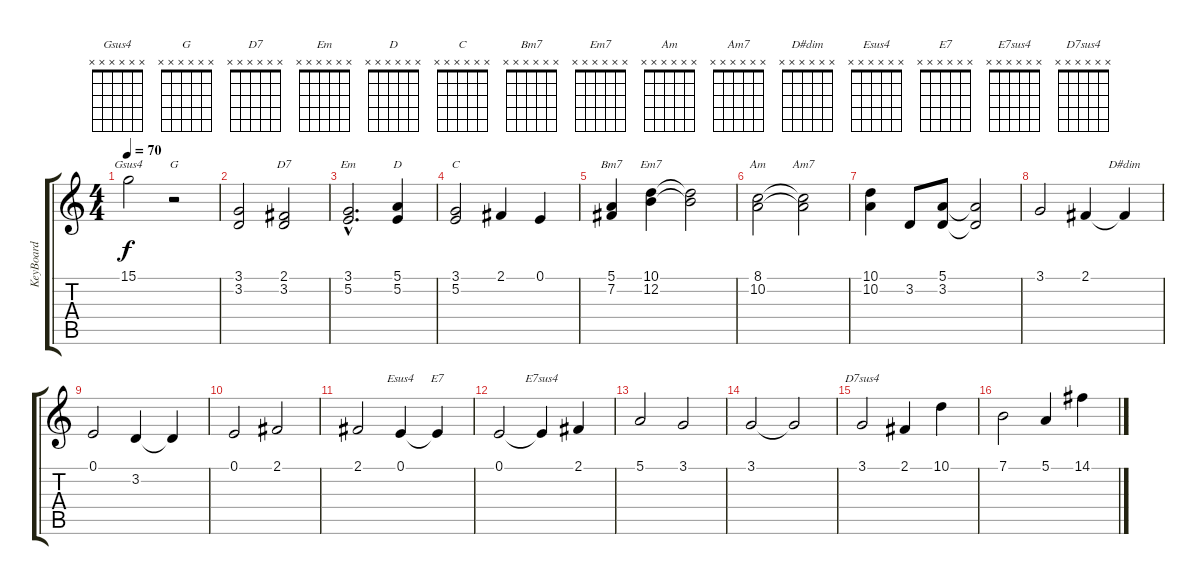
\track ("KeyBoard" "KeyBoard") {instrument stringensemble1}
\staff {score tabs}
\tuning (E4 B3 G3 D3 A2 E2) {hide}
\chord ("Gsus4" x x x x x x) {firstfret 0}
\chord ("G" x x x x x x) {firstfret 0}
\chord ("D7" x x x x x x) {firstfret 0}
\chord ("Em" x x x x x x) {firstfret 0}
\chord ("D" x x x x x x) {firstfret 0}
\chord ("C" x x x x x x) {firstfret 0}
\chord ("Bm7" x x x x x x) {firstfret 0}
\chord ("Em7" x x x x x x) {firstfret 0}
\chord ("Am" x x x x x x) {firstfret 0}
\chord ("Am7" x x x x x x) {firstfret 0}
\chord ("D#dim" x x x x x x) {firstfret 0}
\chord ("Esus4" x x x x x x) {firstfret 0}
\chord ("E7" x x x x x x) {firstfret 0}
\chord ("E7sus4" x x x x x x) {firstfret 0}
\chord ("D7sus4" x x x x x x) {firstfret 0}
\ts (4 4)
\tempo 70
\clef g2
\ks c
15.1.2{ch "Gsus4" dy f} r.2{ch "G"} |
(3.1 3.2).2 (2.1 3.2).2{ch "D7"} |
(3.1{hac} 5.2{hac}).2{d ch "Em"} (5.1 5.2).4{ch "D"} |
(3.1 5.2).2{ch "C"} 2.1.4 0.1.4 |
(5.1 7.2).4{ch "Bm7"} (10.1 12.2).4{ch "Em7"} (10.1{t} 12.2{t}).2 |
(8.1 10.2).2{ch "Am"} (8.1{t} 10.2{t}).2{ch "Am7"} |
(10.1 10.2).4 3.2.8 (5.1 3.2).8 (5.1{t} 3.2{t}).2 |
3.1.2 2.1.4 2.1{t}.4{ch "D#dim"} |
0.1.2 3.2.4 3.2{t}.4 |
0.1.2 2.1.2 |
2.1.2 0.1.4{ch "Esus4"} 0.1{t}.4{ch "E7"} |
0.1.2 0.1{t}.4{ch "E7sus4"} 2.1.4 |
5.1.2 3.1.2 |
3.1.2 3.1{t}.2 |
3.1.2{ch "D7sus4"} 2.1.4 10.1.4 |
7.1.2 5.1.4 14.1.4
